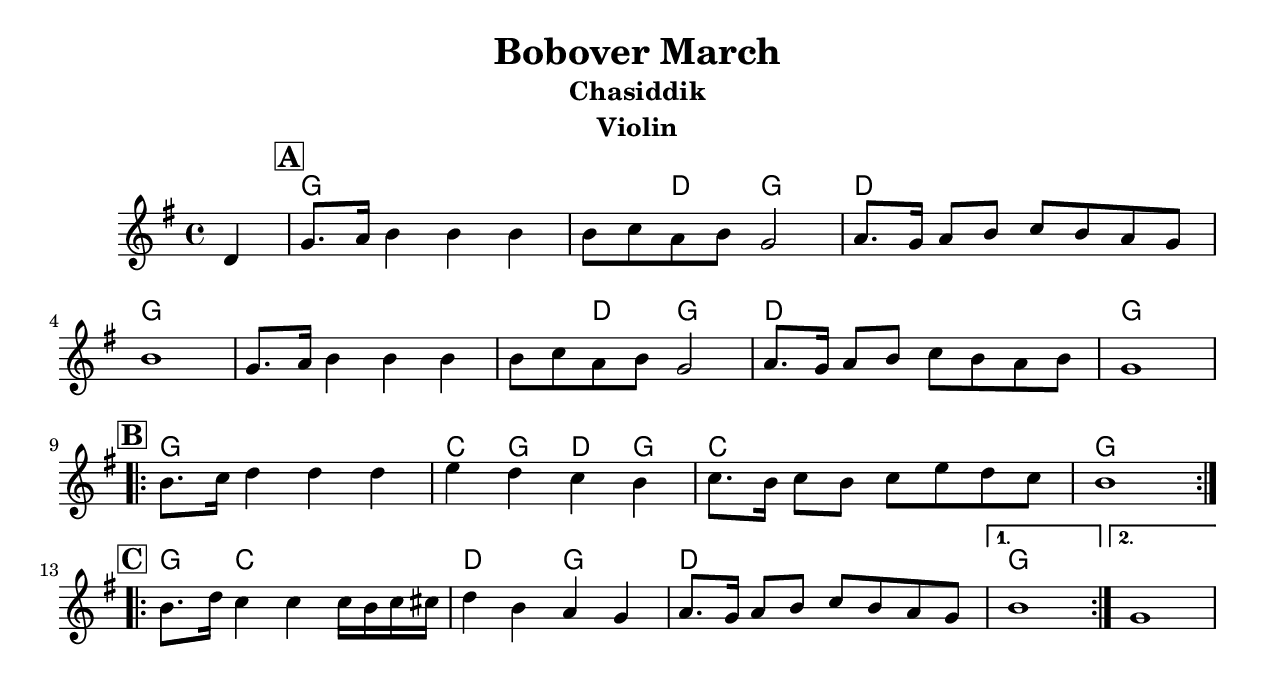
\version "2.24.0"
\include "english.ly"
%\pointAndClickOff
\paper{
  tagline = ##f
  print-all-headers = ##t
  #(set-paper-size "letter")
}
date = #(strftime "%d-%m-%Y" (localtime (current-time)))

%\markup{ \italic{ " Updated " \date  }  }

%\markup{ Got something to say? }

global = {
  \clef treble
  \key g \major
  \time 4/4
  \set Score.rehearsalMarkFormatter = #format-mark-box-alphabet
}

%#################################### Melody ########################
melody = \relative c' {
  \global

  \partial 4*1 d4    %lead in notes
  \mark \default
  g8. a16 b4 b b
  b8 c a b g2
  a8. g16 a8 b c b a g
  b1

  g8. a16 b4 b b
  b8 c a b g2
  a8. g16 a8 b c b a b
  g1

  \repeat volta 2{
    \mark \default
    b8. c16 d4 d  d|
    e4 d c b
    c8. b16 c8 b c e d c
    b1
  }
  %\alternative { { }{ } }

  \repeat volta 2{
    \mark \default
    b8. d16 c4 c c16 b c cs|
    d4 b a g
    a8. g16 a8 b c b a g

  }
  \alternative { {b1 }{g1 } }

}
%################################# Lyrics #####################
%\addlyrics{  }
%################################# Chords #######################
harmonies = \chordmode {
  s4
  g4*5
  d4
  g2
  d1
  g4*9
  d4
  g2
  d1
  g1
  %
  g1
  c4
  g4
  d4 %?
  g4
  c1
  g1
  %
  g4
  c4*3
  d2
  g2
  d1
  g1*2

}

\score {
  <<
    \new ChordNames {
      \set chordChanges = ##f
      \harmonies
    }
    \new Staff
    \melody
  >>
  \header{
    title= "Bobover March"
    subtitle="Chasiddik"
    composer= ""
    instrument = "Violin"
    arranger= ""
  }
  \midi{\tempo 4 = 120}
  \layout{indent = 1.0\cm}
}
%{
% more verses:
\markup{}
\markup {
  \fill-line {
    \hspace #0.1 % distance from left margin
    \column {
      \line { "1."
	\column {
	  ""
	}
      }
      \hspace #0.2 % vertical distance between verses
      \line { "2."
	\column {
	 ""
	}
      }
    }
    \hspace #0.1  % horiz. distance between columns
    \column {
      \line { "3."
	\column {
	  ""
	}
      }
      \hspace #0.2 % distance between verses
      \line { "4."
	\column {
	 ""
	}
      }
    }
    \hspace #0.1 % distance to right margin
  }
}

%}
